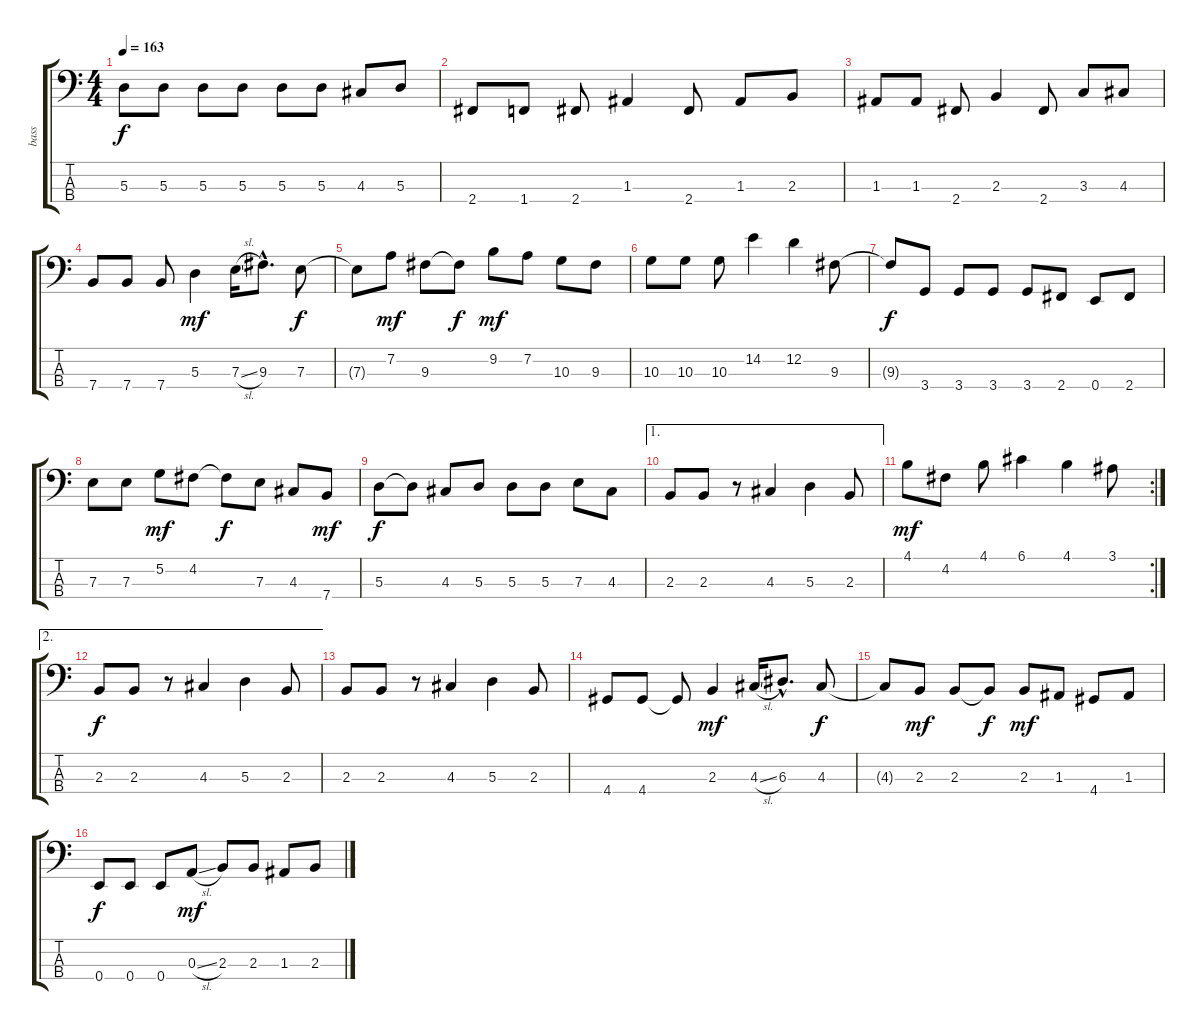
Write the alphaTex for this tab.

\track ("bass" "bass") {instrument electricbassfinger}
\staff {score tabs}
\tuning (G2 D2 A1 E1) {hide}
\ts (4 4)
\tempo 163
\clef f4
\ks c
5.3.8{dy f} 5.3.8 5.3.8 5.3.8 5.3.8 5.3.8 4.3.8 5.3.8 |
2.4.8 1.4.8 2.4.8 1.3.4 2.4.8 1.3.8 2.3.8 |
1.3.8 1.3.8 2.4.8 2.3.4 2.4.8 3.3.8 4.3.8 |
7.4.8 7.4.8 7.4.8 5.3.4{dy mf} 7.3{sl}.16 9.3{hac}.8{d} 7.3.8{dy f} |
7.3{t}.8 7.2.8{dy mf} 9.3.8 9.3{t}.8{dy f} 9.2.8{dy mf} 7.2.8 10.3.8 9.3.8 |
10.3.8 10.3.8 10.3.8 14.2.4 12.2.4 9.3.8 |
9.3{t}.8{dy f} 3.4.8 3.4.8 3.4.8 3.4.8 2.4.8 0.4.8 2.4.8 |
7.3.8 7.3.8 5.2.8{dy mf} 4.2.8 4.2{t}.8{dy f} 7.3.8 4.3.8 7.4.8{dy mf} |
5.3.8{dy f} 5.3{t}.8 4.3.8 5.3.8 5.3.8 5.3.8 7.3.8 4.3.8 |
\ae 1
2.3.8 2.3.8 r.8 4.3.4 5.3.4 2.3.8 |
\rc 2
4.1.8{dy mf} 4.2.8 4.1.8 6.1.4 4.1.4 3.1.8 |
\ae 2
2.3.8{dy f} 2.3.8 r.8 4.3.4 5.3.4 2.3.8 |
2.3.8 2.3.8 r.8 4.3.4 5.3.4 2.3.8 |
4.4.8 4.4.8 4.4{t}.8 2.3.4{dy mf} 4.3{sl}.16 6.3{hac}.8{d} 4.3.8{dy f} |
4.3{t}.8 2.3.8{dy mf} 2.3.8 2.3{t}.8{dy f} 2.3.8{dy mf} 1.3.8 4.4.8 1.3.8 |
0.4.8{dy f} 0.4.8 0.4.8 0.3{sl}.8{dy mf} 2.3.8 2.3.8 1.3.8 2.3.8
